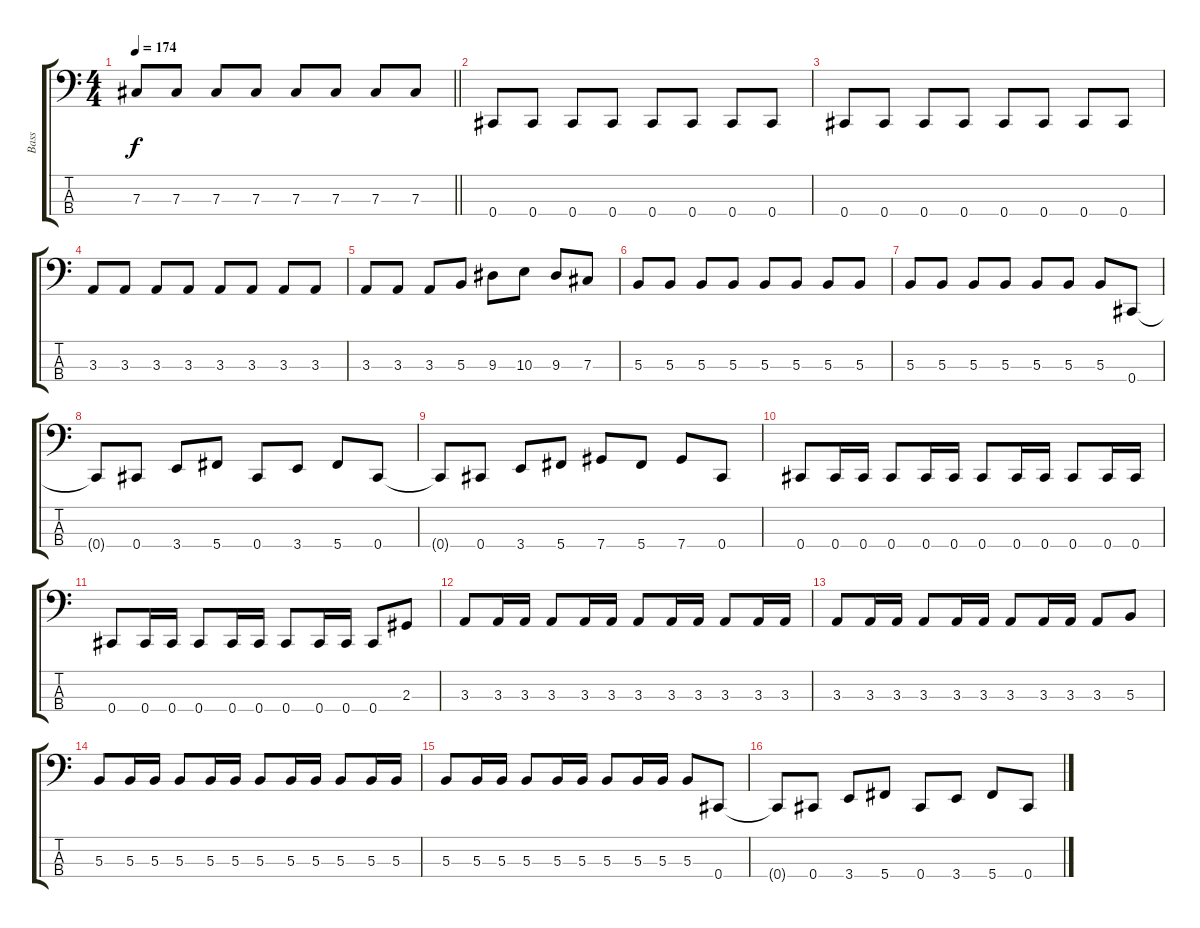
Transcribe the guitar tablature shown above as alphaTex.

\track ("Bass" "Bass") {instrument electricbassfinger}
\staff {score tabs}
\tuning (E2 B1 Gb1 Db1) {hide}
\ts (4 4)
\tempo 174
\clef f4
\barLineRight lightlight
\ks c
7.3.8{dy f} 7.3.8 7.3.8 7.3.8 7.3.8 7.3.8 7.3.8 7.3.8 |
0.4.8 0.4.8 0.4.8 0.4.8 0.4.8 0.4.8 0.4.8 0.4.8 |
0.4.8 0.4.8 0.4.8 0.4.8 0.4.8 0.4.8 0.4.8 0.4.8 |
3.3.8 3.3.8 3.3.8 3.3.8 3.3.8 3.3.8 3.3.8 3.3.8 |
3.3.8 3.3.8 3.3.8 5.3.8 9.3.8 10.3.8 9.3.8 7.3.8 |
5.3.8 5.3.8 5.3.8 5.3.8 5.3.8 5.3.8 5.3.8 5.3.8 |
5.3.8 5.3.8 5.3.8 5.3.8 5.3.8 5.3.8 5.3.8 0.4.8 |
0.4{t}.8 0.4.8 3.4.8 5.4.8 0.4.8 3.4.8 5.4.8 0.4.8 |
0.4{t}.8 0.4.8 3.4.8 5.4.8 7.4.8 5.4.8 7.4.8 0.4.8 |
0.4.8 0.4.16 0.4.16 0.4.8 0.4.16 0.4.16 0.4.8 0.4.16 0.4.16 0.4.8 0.4.16 0.4.16 |
0.4.8 0.4.16 0.4.16 0.4.8 0.4.16 0.4.16 0.4.8 0.4.16 0.4.16 0.4.8 2.3.8 |
3.3.8 3.3.16 3.3.16 3.3.8 3.3.16 3.3.16 3.3.8 3.3.16 3.3.16 3.3.8 3.3.16 3.3.16 |
3.3.8 3.3.16 3.3.16 3.3.8 3.3.16 3.3.16 3.3.8 3.3.16 3.3.16 3.3.8 5.3.8 |
5.3.8 5.3.16 5.3.16 5.3.8 5.3.16 5.3.16 5.3.8 5.3.16 5.3.16 5.3.8 5.3.16 5.3.16 |
5.3.8 5.3.16 5.3.16 5.3.8 5.3.16 5.3.16 5.3.8 5.3.16 5.3.16 5.3.8 0.4.8 |
0.4{t}.8 0.4.8 3.4.8 5.4.8 0.4.8 3.4.8 5.4.8 0.4.8
